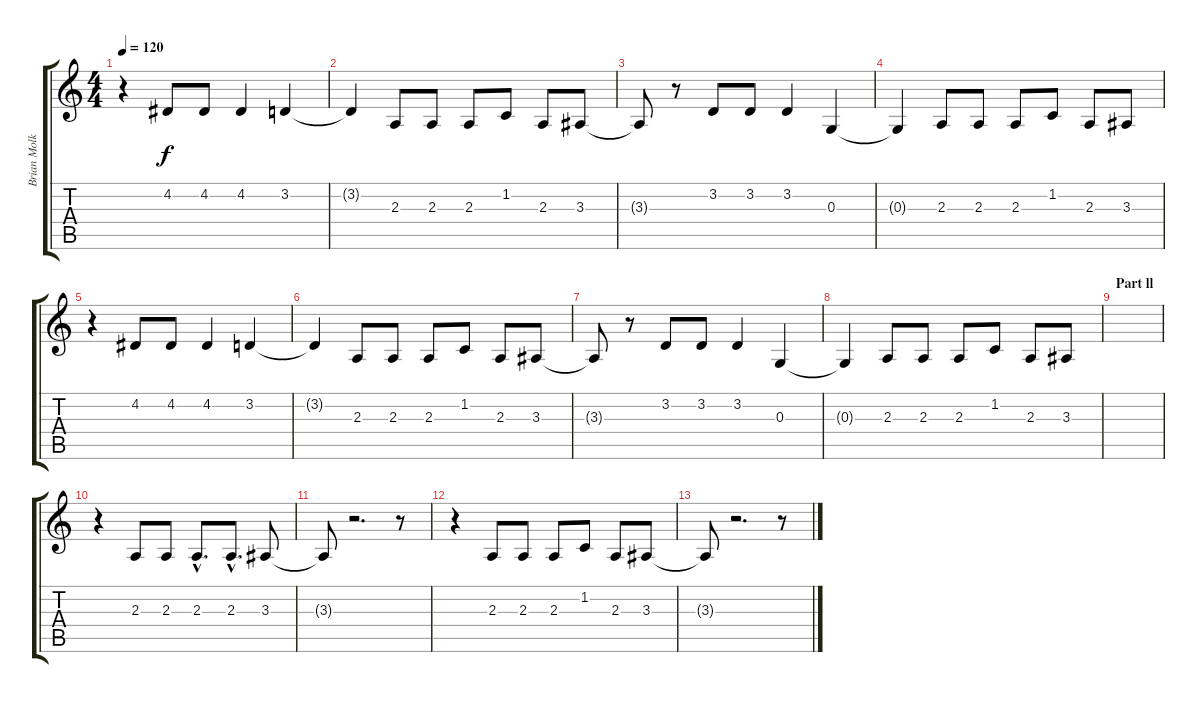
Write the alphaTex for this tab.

\track ("Brian Molko [Voice]" "Brian Molk") {instrument synthvoice}
\staff {score tabs}
\tuning (E4 B3 G3 D3 A2 E2) {hide}
\ts (4 4)
\tempo 120
\clef g2
\ks c
r.4{dy f} 4.2.8 4.2.8 4.2.4 3.2.4 |
3.2{t}.4 2.3.8 2.3.8 2.3.8 1.2.8 2.3.8 3.3.8 |
3.3{t}.8 r.8 3.2.8 3.2.8 3.2.4 0.3.4 |
0.3{t}.4 2.3.8 2.3.8 2.3.8 1.2.8 2.3.8 3.3.8 |
r.4 4.2.8 4.2.8 4.2.4 3.2.4 |
3.2{t}.4 2.3.8 2.3.8 2.3.8 1.2.8 2.3.8 3.3.8 |
3.3{t}.8 r.8 3.2.8 3.2.8 3.2.4 0.3.4 |
0.3{t}.4 2.3.8 2.3.8 2.3.8 1.2.8 2.3.8 3.3.8 |
\section ("" "Part ll")
|
r.4 2.3.8 2.3.8 2.3{hac}.8{d} 2.3{hac}.8{d} 3.3.8 |
3.3{t}.8 r.2{d} r.8 |
r.4 2.3.8 2.3.8 2.3.8 1.2.8 2.3.8 3.3.8 |
3.3{t}.8 r.2{d} r.8
